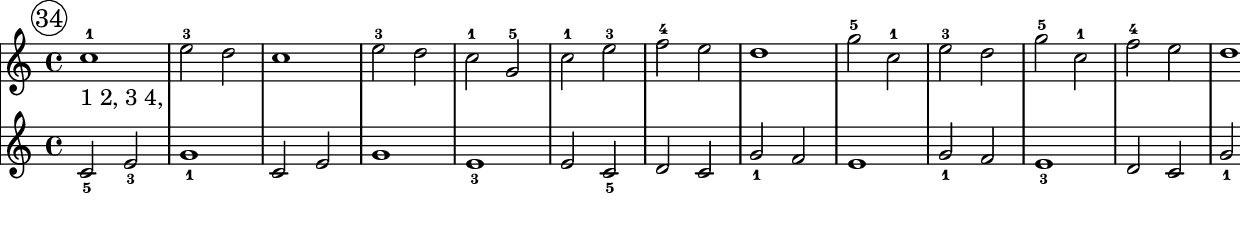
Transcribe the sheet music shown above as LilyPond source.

%% Generated by lilypond-book
%% Options: [indent=0\mm]
\include "lilypond-book-preamble.ly"


% ****************************************************************
% Start cut-&-pastable-section
% ****************************************************************



\paper {
  indent = 0\mm
}

\layout {
  
}





% ****************************************************************
% ly snippet:
% ****************************************************************
\sourcefileline 43

\include "italiano.ly" #(set-global-staff-size 17.82 )
parole = \lyricmode { \override LyricText #'self-alignment-X = #left
"1 2, 3 4," }
destra = \relative do'' { { \mark \markup { \circle 34 } \clef "treble" \time 4/4
do1-1 mi2-3 re do1 mi2-3 re do-1 sol-5 do-1 mi-3 fa-4 mi re1 sol2-5 do,-1 mi-3 re sol-5 do,-1 fa-4 mi re1 sol2-5 do,-1 re1 do1 \bar "|." } }
sinistra = \relative do' { { \override Fingering #'direction = #DOWN
do2-5 mi-3 sol1-1 do,2 mi sol1 mi1-3 mi2 do-5 re do sol'2-1 fa mi1 sol2-1 fa mi1-3 re2 do sol'2-1 fa mi1 sol2-1 fa mi1  \bar "|." } }
\paper {  #(set-paper-size "a4")  ragged-last = ##f }
\score { <<
\new PianoStaff <<  
\new Staff << 
\new Voice = "one"  { \destra  }          
\new Lyrics  \lyricsto "one" \parole >>
\new Staff <<  \clef "treble" \sinistra >>
>> >>
\layout { indent = #0 line-width = #268 } }



% ****************************************************************
% end ly snippet
% ****************************************************************
